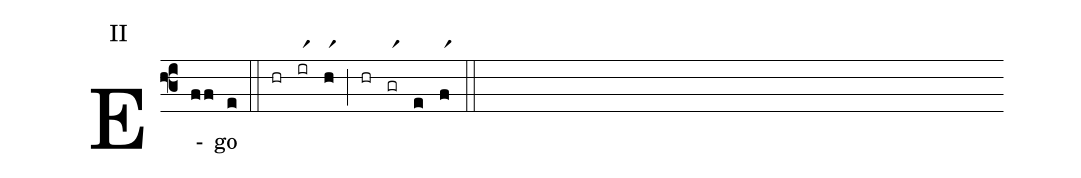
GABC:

annotation: II;
%%
(f3)E(ff)go(e) (::) (hr)(irr1)(hr1)(;)(hr)(grr1)(e)(fr1)(::)
